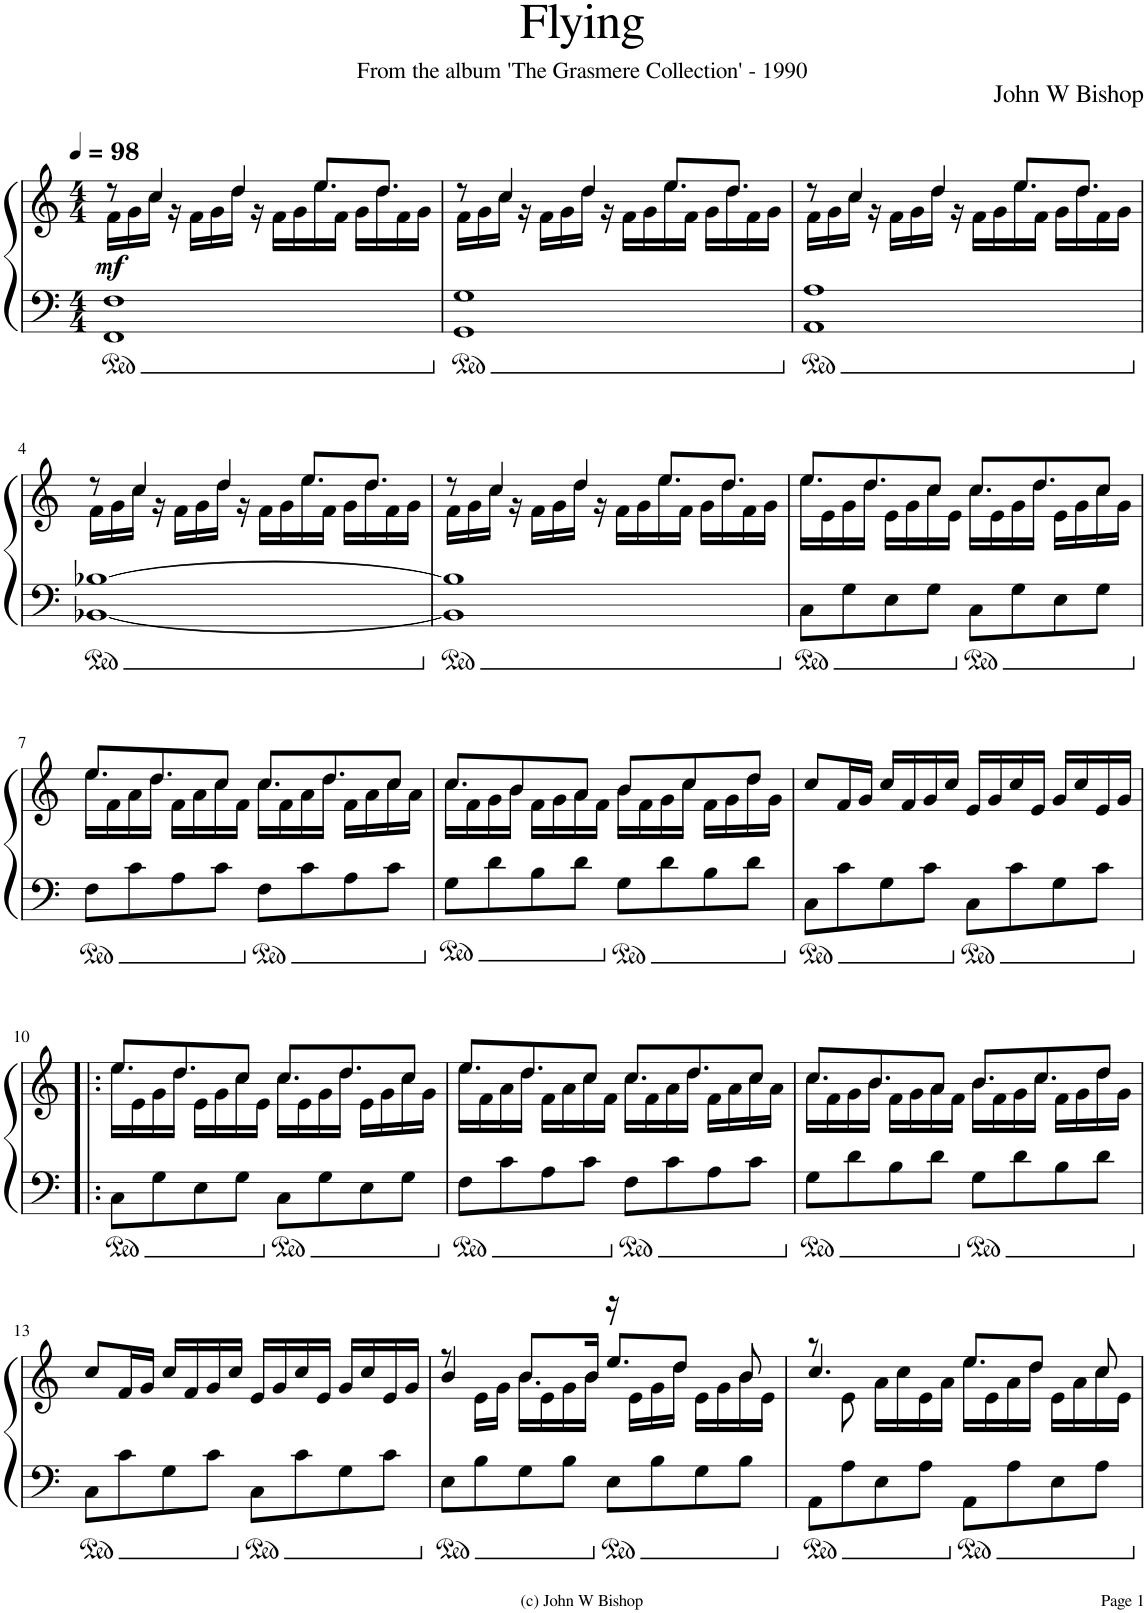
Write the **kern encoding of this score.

**kern	**kern	**dynam
*part1	*part1	*part1
*staff2	*staff1	*staff1/2
*I"Piano, 12 String - IB-079 Combi	*	*
*I'Pno.	*	*
*clefF4	*clefG2	*
*k[]	*k[]	*
*M4/4	*M4/4	*
*MM98	*MM98	*
=1	=1	=1
*	*^	*
!	!	!	!LO:DY:b
1FF 1F	8r	16f\LL	mf
.	.	16g\	.
.	4cc/	16cc\JJ	.
.	.	16r	.
.	.	16f\LL	.
.	.	16g\	.
.	4dd/	16dd\JJ	.
.	.	16r	.
.	.	16f\LL	.
.	.	16g\	.
.	8.ee/L	16ee\	.
.	.	16f\JJ	.
.	.	16g\LL	.
.	8.dd/J	16dd\	.
.	.	16f\	.
.	.	16g\JJ	.
=2	=2	=2	=2
1GG 1G	8r	16f\LL	.
.	.	16g\	.
.	4cc/	16cc\JJ	.
.	.	16r	.
.	.	16f\LL	.
.	.	16g\	.
.	4dd/	16dd\JJ	.
.	.	16r	.
.	.	16f\LL	.
.	.	16g\	.
.	8.ee/L	16ee\	.
.	.	16f\JJ	.
.	.	16g\LL	.
.	8.dd/J	16dd\	.
.	.	16f\	.
.	.	16g\JJ	.
=3	=3	=3	=3
1AA 1A	8r	16f\LL	.
.	.	16g\	.
.	4cc/	16cc\JJ	.
.	.	16r	.
.	.	16f\LL	.
.	.	16g\	.
.	4dd/	16dd\JJ	.
.	.	16r	.
.	.	16f\LL	.
.	.	16g\	.
.	8.ee/L	16ee\	.
.	.	16f\JJ	.
.	.	16g\LL	.
.	8.dd/J	16dd\	.
.	.	16f\	.
.	.	16g\JJ	.
!!LO:LB:g=z	!!
=4	=4	=4	=4
[1BB-X [1B-X	8r	16f\LL	.
.	.	16g\	.
.	4cc/	16cc\JJ	.
.	.	16r	.
.	.	16f\LL	.
.	.	16g\	.
.	4dd/	16dd\JJ	.
.	.	16r	.
.	.	16f\LL	.
.	.	16g\	.
.	8.ee/L	16ee\	.
.	.	16f\JJ	.
.	.	16g\LL	.
.	8.dd/J	16dd\	.
.	.	16f\	.
.	.	16g\JJ	.
=5	=5	=5	=5
1BB-] 1B-]	8r	16f\LL	.
.	.	16g\	.
.	4cc/	16cc\JJ	.
.	.	16r	.
.	.	16f\LL	.
.	.	16g\	.
.	4dd/	16dd\JJ	.
.	.	16r	.
.	.	16f\LL	.
.	.	16g\	.
.	8.ee/L	16ee\	.
.	.	16f\JJ	.
.	.	16g\LL	.
.	8.dd/J	16dd\	.
.	.	16f\	.
.	.	16g\JJ	.
=6	=6	=6	=6
8C\L	8.ee/L	16ee\LL	.
.	.	16e\	.
8G\	.	16g\	.
.	8.dd/	16dd\JJ	.
8E\	.	16e\LL	.
.	.	16g\	.
8G\J	8cc/J	16cc\	.
.	.	16e\JJ	.
8C\L	8.cc/L	16cc\LL	.
.	.	16e\	.
8G\	.	16g\	.
.	8.dd/	16dd\JJ	.
8E\	.	16e\LL	.
.	.	16g\	.
8G\J	8cc/J	16cc\	.
.	.	16g\JJ	.
!!LO:LB:g=z	!!
=7	=7	=7	=7
8F\L	8.ee/L	16ee\LL	.
.	.	16f\	.
8c\	.	16a\	.
.	8.dd/	16dd\JJ	.
8A\	.	16f\LL	.
.	.	16a\	.
8c\J	8cc/J	16cc\	.
.	.	16f\JJ	.
8F\L	8.cc/L	16cc\LL	.
.	.	16f\	.
8c\	.	16a\	.
.	8.dd/	16dd\JJ	.
8A\	.	16f\LL	.
.	.	16a\	.
8c\J	8cc/J	16cc\	.
.	.	16a\JJ	.
=8	=8	=8	=8
8G\L	8.cc/L	16cc\LL	.
.	.	16f\	.
8d\	.	16g\	.
.	8.b/	16b\JJ	.
8B\	.	16f\LL	.
.	.	16g\	.
8d\J	8a/J	16a\	.
.	.	16f\JJ	.
8G\L	8.b/L	16b\LL	.
.	.	16f\	.
8d\	.	16g\	.
.	8.cc/	16cc\JJ	.
8B\	.	16f\LL	.
.	.	16g\	.
8d\J	8dd/J	16dd\	.
.	.	16g\JJ	.
*	*v	*v	*
=9	=9	=9
8C\L	8cc/L	.
8c\	16f/L	.
.	16g/JJ	.
8G\	16cc/LL	.
.	16f/	.
8c\J	16g/	.
.	16cc/JJ	.
8C\L	16e/LL	.
.	16g/	.
8c\	16cc/	.
.	16e/JJ	.
8G\	16g/LL	.
.	16cc/	.
8c\J	16e/	.
.	16g/JJ	.
!!LO:LB:g=z
=10!|:	=10!|:	=10!|:
*	*^	*
8C\L	8.ee/L	16ee\LL	.
.	.	16e\	.
8G\	.	16g\	.
.	8.dd/	16dd\JJ	.
8E\	.	16e\LL	.
.	.	16g\	.
8G\J	8cc/J	16cc\	.
.	.	16e\JJ	.
8C\L	8.cc/L	16cc\LL	.
.	.	16e\	.
8G\	.	16g\	.
.	8.dd/	16dd\JJ	.
8E\	.	16e\LL	.
.	.	16g\	.
8G\J	8cc/J	16cc\	.
.	.	16g\JJ	.
=11	=11	=11	=11
8F\L	8.ee/L	16ee\LL	.
.	.	16f\	.
8c\	.	16a\	.
.	8.dd/	16dd\JJ	.
8A\	.	16f\LL	.
.	.	16a\	.
8c\J	8cc/J	16cc\	.
.	.	16f\JJ	.
8F\L	8.cc/L	16cc\LL	.
.	.	16f\	.
8c\	.	16a\	.
.	8.dd/	16dd\JJ	.
8A\	.	16f\LL	.
.	.	16a\	.
8c\J	8cc/J	16cc\	.
.	.	16a\JJ	.
=12	=12	=12	=12
8G\L	8.cc/L	16cc\LL	.
.	.	16f\	.
8d\	.	16g\	.
.	8.b/	16b\JJ	.
8B\	.	16f\LL	.
.	.	16g\	.
8d\J	8a/J	16a\	.
.	.	16f\JJ	.
8G\L	8.b/L	16b\LL	.
.	.	16f\	.
8d\	.	16g\	.
.	8.cc/	16cc\JJ	.
8B\	.	16f\LL	.
.	.	16g\	.
8d\J	8dd/J	16dd\	.
.	.	16g\JJ	.
*	*v	*v	*
!!LO:LB:g=z
=13	=13	=13
8C\L	8cc/L	.
8c\	16f/L	.
.	16g/JJ	.
8G\	16cc/LL	.
.	16f/	.
8c\J	16g/	.
.	16cc/JJ	.
8C\L	16e/LL	.
.	16g/	.
8c\	16cc/	.
.	16e/JJ	.
8G\	16g/LL	.
.	16cc/	.
8c\J	16e/	.
.	16g/JJ	.
=14	=14	=14
*	*^	*
8E\L	8r	4b/	.
8B\	16e\LL	.	.
.	16g\JJ	.	.
8G\	16b\LL	8.b/L	.
.	16e\	.	.
8B\J	16g\	.	.
.	16b\JJ	16b/Jk	.
8E\L	16r	8.ee/L	.
.	16e\LL	.	.
8B\	16g\	.	.
.	16dd\JJ	8dd/J	.
8G\	16e\LL	.	.
.	16g\	16ryy	.
8B\J	16b\	8b/	.
.	16e\JJ	.	.
=15	=15	=15	=15
8AA\L	8r	4.cc/	.
8A\	8e\	.	.
8E\	16a\LL	.	.
.	16cc\	.	.
8A\J	16e\	8ryy	.
.	16a\JJ	.	.
8AA\L	16ee\LL	8.ee/L	.
.	16e\	.	.
8A\	16a\	.	.
.	16dd\JJ	8dd/J	.
8E\	16e\LL	.	.
.	16a\	16ryy	.
8A\J	16cc\	8cc/	.
.	16e\JJ	.	.
*	*v	*v	*
=	=	=
*-	*-	*-
